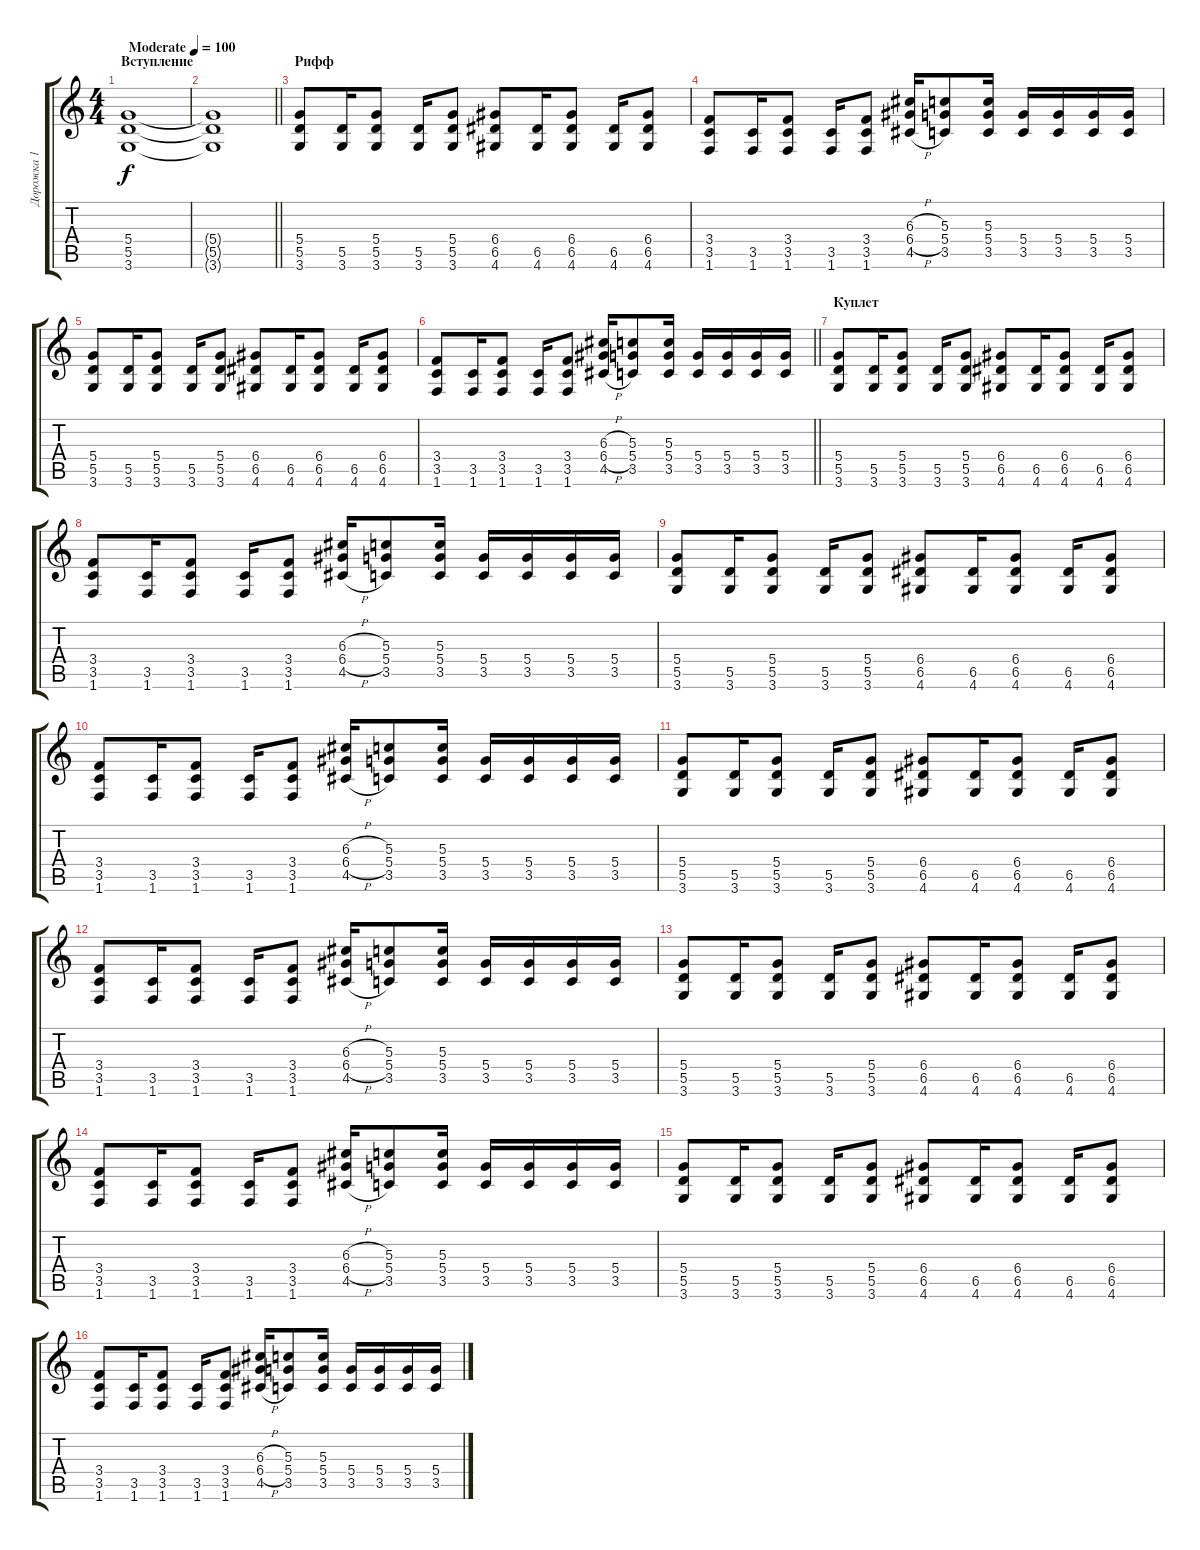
\track ("Дорожка 1" "Дорожка 1") {instrument distortionguitar}
\staff {score tabs}
\tuning (E4 B3 G3 D3 A2 E2) {hide}
\ts (4 4)
\section ("" "Вступление")
\tempo (100 "Moderate")
\clef g2
\ks c
(5.4 5.5 3.6).1{dy f instrument distortionguitar} |
\barLineRight lightlight
(5.4{t} 5.5{t} 3.6{t}).1 |
\section ("" "Рифф")
(5.4 5.5 3.6).8 (5.5 3.6).16 (5.4 5.5 3.6).8 (5.5 3.6).16 (5.4 5.5 3.6).8 (6.4 6.5 4.6).8 (6.5 4.6).16 (6.4 6.5 4.6).8 (6.5 4.6).16 (6.4 6.5 4.6).8 |
(3.4 3.5 1.6).8 (3.5 1.6).16 (3.4 3.5 1.6).8 (3.5 1.6).16 (3.4 3.5 1.6).8 (6.3{h} 6.4{h} 4.5{h}).16 (5.3 5.4 3.5).8 (5.3 5.4 3.5).16 (5.4 3.5).16 (5.4 3.5).16 (5.4 3.5).16 (5.4 3.5).16 |
(5.4 5.5 3.6).8 (5.5 3.6).16 (5.4 5.5 3.6).8 (5.5 3.6).16 (5.4 5.5 3.6).8 (6.4 6.5 4.6).8 (6.5 4.6).16 (6.4 6.5 4.6).8 (6.5 4.6).16 (6.4 6.5 4.6).8 |
\barLineRight lightlight
(3.4 3.5 1.6).8 (3.5 1.6).16 (3.4 3.5 1.6).8 (3.5 1.6).16 (3.4 3.5 1.6).8 (6.3{h} 6.4{h} 4.5{h}).16 (5.3 5.4 3.5).8 (5.3 5.4 3.5).16 (5.4 3.5).16 (5.4 3.5).16 (5.4 3.5).16 (5.4 3.5).16 |
\section ("" "Куплет")
(5.4 5.5 3.6).8 (5.5 3.6).16 (5.4 5.5 3.6).8 (5.5 3.6).16 (5.4 5.5 3.6).8 (6.4 6.5 4.6).8 (6.5 4.6).16 (6.4 6.5 4.6).8 (6.5 4.6).16 (6.4 6.5 4.6).8 |
(3.4 3.5 1.6).8 (3.5 1.6).16 (3.4 3.5 1.6).8 (3.5 1.6).16 (3.4 3.5 1.6).8 (6.3{h} 6.4{h} 4.5{h}).16 (5.3 5.4 3.5).8 (5.3 5.4 3.5).16 (5.4 3.5).16 (5.4 3.5).16 (5.4 3.5).16 (5.4 3.5).16 |
(5.4 5.5 3.6).8 (5.5 3.6).16 (5.4 5.5 3.6).8 (5.5 3.6).16 (5.4 5.5 3.6).8 (6.4 6.5 4.6).8 (6.5 4.6).16 (6.4 6.5 4.6).8 (6.5 4.6).16 (6.4 6.5 4.6).8 |
(3.4 3.5 1.6).8 (3.5 1.6).16 (3.4 3.5 1.6).8 (3.5 1.6).16 (3.4 3.5 1.6).8 (6.3{h} 6.4{h} 4.5{h}).16 (5.3 5.4 3.5).8 (5.3 5.4 3.5).16 (5.4 3.5).16 (5.4 3.5).16 (5.4 3.5).16 (5.4 3.5).16 |
(5.4 5.5 3.6).8 (5.5 3.6).16 (5.4 5.5 3.6).8 (5.5 3.6).16 (5.4 5.5 3.6).8 (6.4 6.5 4.6).8 (6.5 4.6).16 (6.4 6.5 4.6).8 (6.5 4.6).16 (6.4 6.5 4.6).8 |
(3.4 3.5 1.6).8 (3.5 1.6).16 (3.4 3.5 1.6).8 (3.5 1.6).16 (3.4 3.5 1.6).8 (6.3{h} 6.4{h} 4.5{h}).16 (5.3 5.4 3.5).8 (5.3 5.4 3.5).16 (5.4 3.5).16 (5.4 3.5).16 (5.4 3.5).16 (5.4 3.5).16 |
(5.4 5.5 3.6).8 (5.5 3.6).16 (5.4 5.5 3.6).8 (5.5 3.6).16 (5.4 5.5 3.6).8 (6.4 6.5 4.6).8 (6.5 4.6).16 (6.4 6.5 4.6).8 (6.5 4.6).16 (6.4 6.5 4.6).8 |
(3.4 3.5 1.6).8 (3.5 1.6).16 (3.4 3.5 1.6).8 (3.5 1.6).16 (3.4 3.5 1.6).8 (6.3{h} 6.4{h} 4.5{h}).16 (5.3 5.4 3.5).8 (5.3 5.4 3.5).16 (5.4 3.5).16 (5.4 3.5).16 (5.4 3.5).16 (5.4 3.5).16 |
(5.4 5.5 3.6).8 (5.5 3.6).16 (5.4 5.5 3.6).8 (5.5 3.6).16 (5.4 5.5 3.6).8 (6.4 6.5 4.6).8 (6.5 4.6).16 (6.4 6.5 4.6).8 (6.5 4.6).16 (6.4 6.5 4.6).8 |
(3.4 3.5 1.6).8 (3.5 1.6).16 (3.4 3.5 1.6).8 (3.5 1.6).16 (3.4 3.5 1.6).8 (6.3{h} 6.4{h} 4.5{h}).16 (5.3 5.4 3.5).8 (5.3 5.4 3.5).16 (5.4 3.5).16 (5.4 3.5).16 (5.4 3.5).16 (5.4 3.5).16
